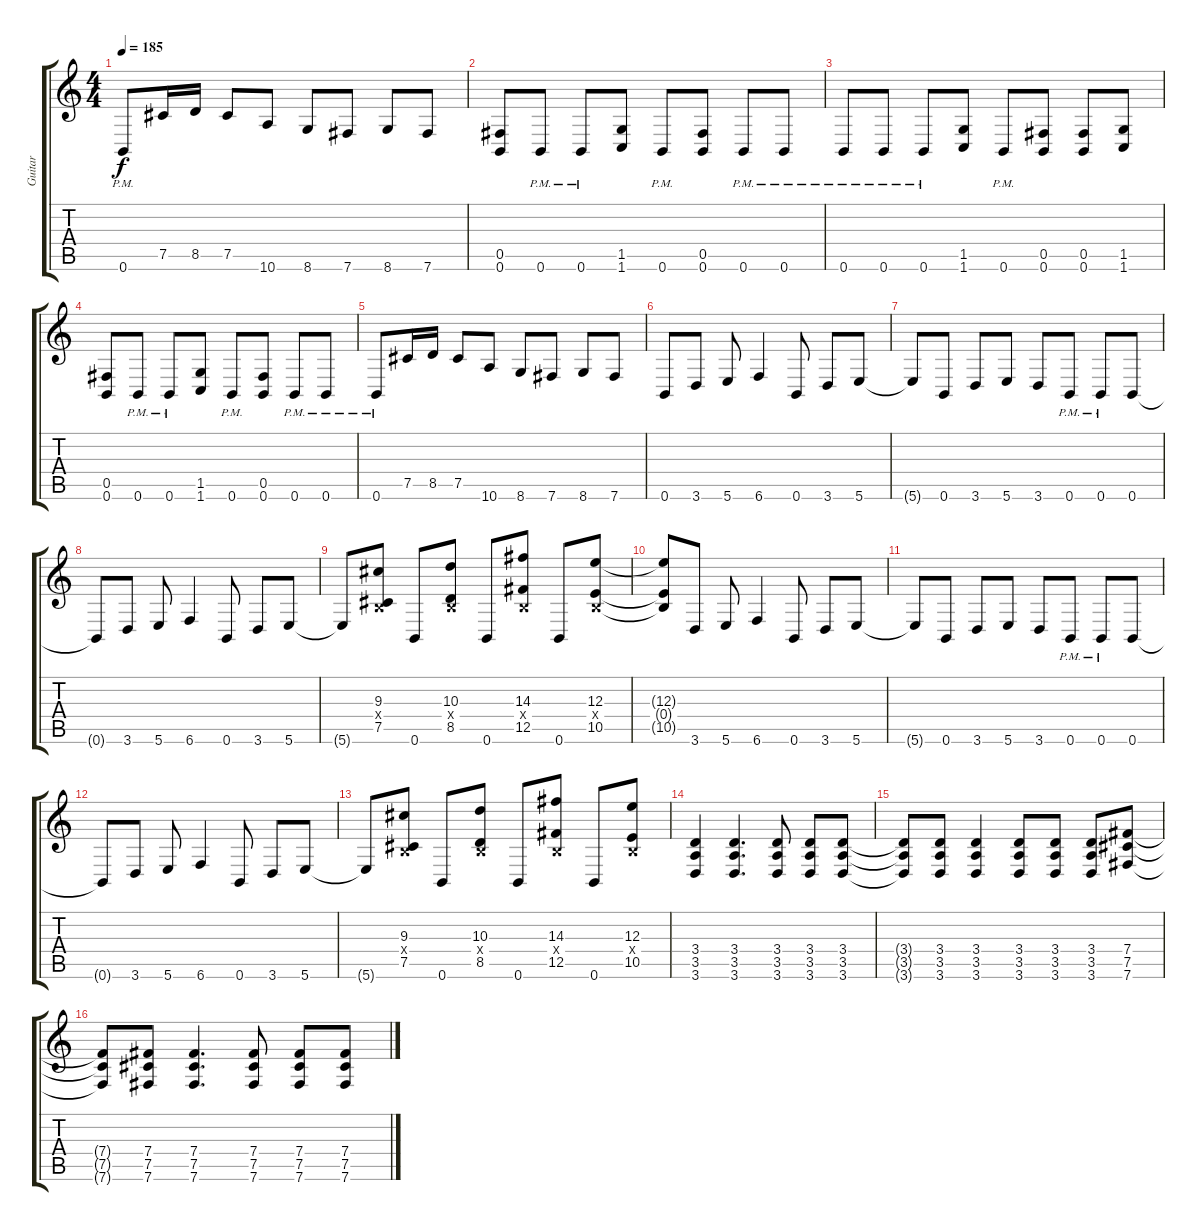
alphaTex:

\track ("Guitar" "Guitar") {instrument distortionguitar}
\staff {score tabs}
\tuning (Db4 Ab3 E3 B2 Gb2 B1) {hide}
\ts (4 4)
\tempo 185
\clef g2
\ks c
0.6{pm}.8{dy f} 7.5.16 8.5.16 7.5.8 10.6.8 8.6.8 7.6.8 8.6.8 7.6.8 |
(0.5 0.6).8 0.6{pm}.8 0.6{pm}.8 (1.5 1.6).8 0.6{pm}.8 (0.5 0.6).8 0.6{pm}.8 0.6{pm}.8 |
0.6{pm}.8 0.6{pm}.8 0.6{pm}.8 (1.5 1.6).8 0.6{pm}.8 (0.5 0.6).8 (0.5 0.6).8 (1.5 1.6).8 |
(0.5 0.6).8 0.6{pm}.8 0.6{pm}.8 (1.5 1.6).8 0.6{pm}.8 (0.5 0.6).8 0.6{pm}.8 0.6{pm}.8 |
0.6{pm}.8 7.5.16 8.5.16 7.5.8 10.6.8 8.6.8 7.6.8 8.6.8 7.6.8 |
0.6.8 3.6.8 5.6.8 6.6.4 0.6.8 3.6.8 5.6.8 |
5.6{t}.8 0.6.8 3.6.8 5.6.8 3.6.8 0.6{pm}.8 0.6{pm}.8 0.6.8 |
0.6{t}.8 3.6.8 5.6.8 6.6.4 0.6.8 3.6.8 5.6.8 |
5.6{t}.8 (9.3 0.4{x} 7.5).8 0.6.8 (10.3 0.4{x} 8.5).8 0.6.8 (14.3 0.4{x} 12.5).8 0.6.8 (12.3 0.4{x} 10.5).8 |
(12.3{t} 0.4{t} 10.5{t}).8 3.6.8 5.6.8 6.6.4 0.6.8 3.6.8 5.6.8 |
5.6{t}.8 0.6.8 3.6.8 5.6.8 3.6.8 0.6{pm}.8 0.6{pm}.8 0.6.8 |
0.6{t}.8 3.6.8 5.6.8 6.6.4 0.6.8 3.6.8 5.6.8 |
5.6{t}.8 (9.3 0.4{x} 7.5).8 0.6.8 (10.3 0.4{x} 8.5).8 0.6.8 (14.3 0.4{x} 12.5).8 0.6.8 (12.3 0.4{x} 10.5).8 |
(3.4 3.5 3.6).4 (3.4 3.5 3.6).4{d} (3.4 3.5 3.6).8 (3.4 3.5 3.6).8 (3.4 3.5 3.6).8 |
(3.4{t} 3.5{t} 3.6{t}).8 (3.4 3.5 3.6).8 (3.4 3.5 3.6).4 (3.4 3.5 3.6).8 (3.4 3.5 3.6).8 (3.4 3.5 3.6).8 (7.4 7.5 7.6).8 |
(7.4{t} 7.5{t} 7.6{t}).8 (7.4 7.5 7.6).8 (7.4 7.5 7.6).4{d} (7.4 7.5 7.6).8 (7.4 7.5 7.6).8 (7.4 7.5 7.6).8
